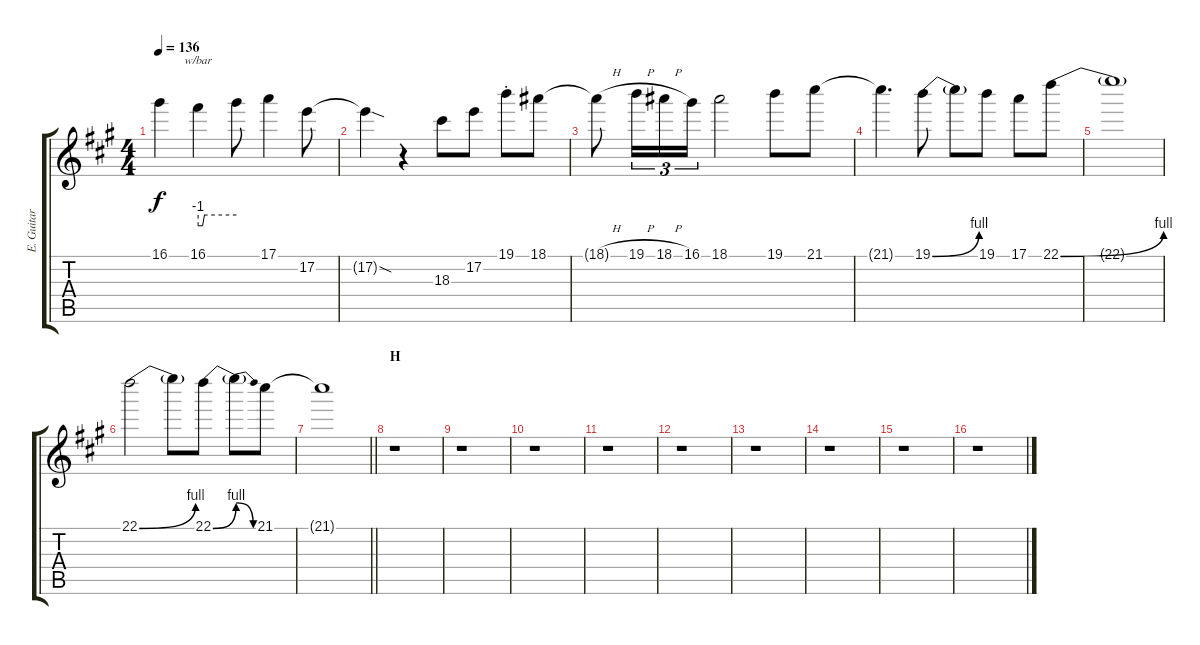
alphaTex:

\track ("E. Guitar I" "E. Guitar ") {instrument overdrivenguitar}
\staff {score tabs}
\tuning (E4 B3 G3 D3 A2 E2) {hide}
\ts (4 4)
\tempo 136
\clef g2
\ks a
16.1{t}.4{dy f} 16.1.4{tbe (custom default 0 -4 7 -4 10 0 60 0)} 16.1{t}.8 17.1.4 17.2.8 |
17.2{sod t}.4 r.4 18.3.8 17.2.8 19.1{st}.8 18.1.8 |
18.1{h t}.8 19.1{h}.16{tu (3 2)} 18.1{h}.16{tu (3 2)} 16.1.16{tu (3 2)} 18.1.2 19.1.8 21.1.8 |
21.1{t}.4{d} 19.1{be (bend 0 0 60 4)}.8 19.1{t}.8 19.1.8 17.1.8 22.1{be (bend 0 0 60 4)}.8 |
22.1{t}.1 |
22.1{be (bend 0 0 60 4)}.2 22.1{t}.8 22.1{be (bend 0 0 60 4)}.8 22.1{be (release 0 4 60 0) t}.8 21.1.8 |
\barLineRight lightlight
21.1{t}.1 |
\section ("" "H")
r.1 |
r.1 |
r.1 |
r.1 |
r.1 |
r.1 |
r.1 |
r.1 |
r.1
